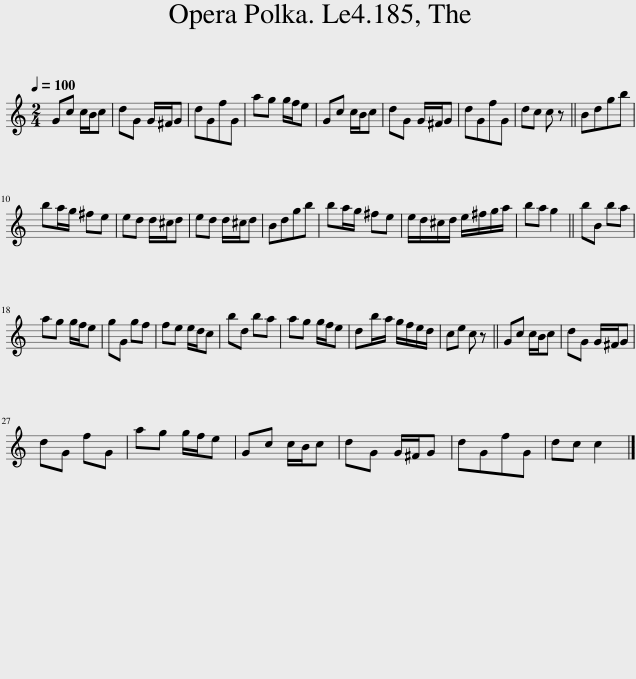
X:1
L:1/8
Q:1/4=100
M:2/4
I:linebreak $
K:C
V:1 treble
V:1
 Gc c/B/c | dG G/^F/G | dGfG | ag g/f/e | Gc c/B/c | %5
 dG G/^F/G | dGfG | dc c z || Bdgb |$ ba/g/ ^fe | %10
 ed d/^c/d | ed d/^c/d | Bdgb | ba/g/ ^fe | e/d/^c/d/ e/^f/g/a/ | %15
 ba g2 || bB ba |$ ag g/f/e | gG gf | fe e/d/c | %20
 bd ba | ag g/f/e | db/a/ g/f/e/d/ | ce c z || Gc c/B/c | %25
 dG G/^F/G |$ dG fG | ag g/f/e | Gc c/B/c | dG G/^F/G | %30
 dGfG | dc c2 |] %32
